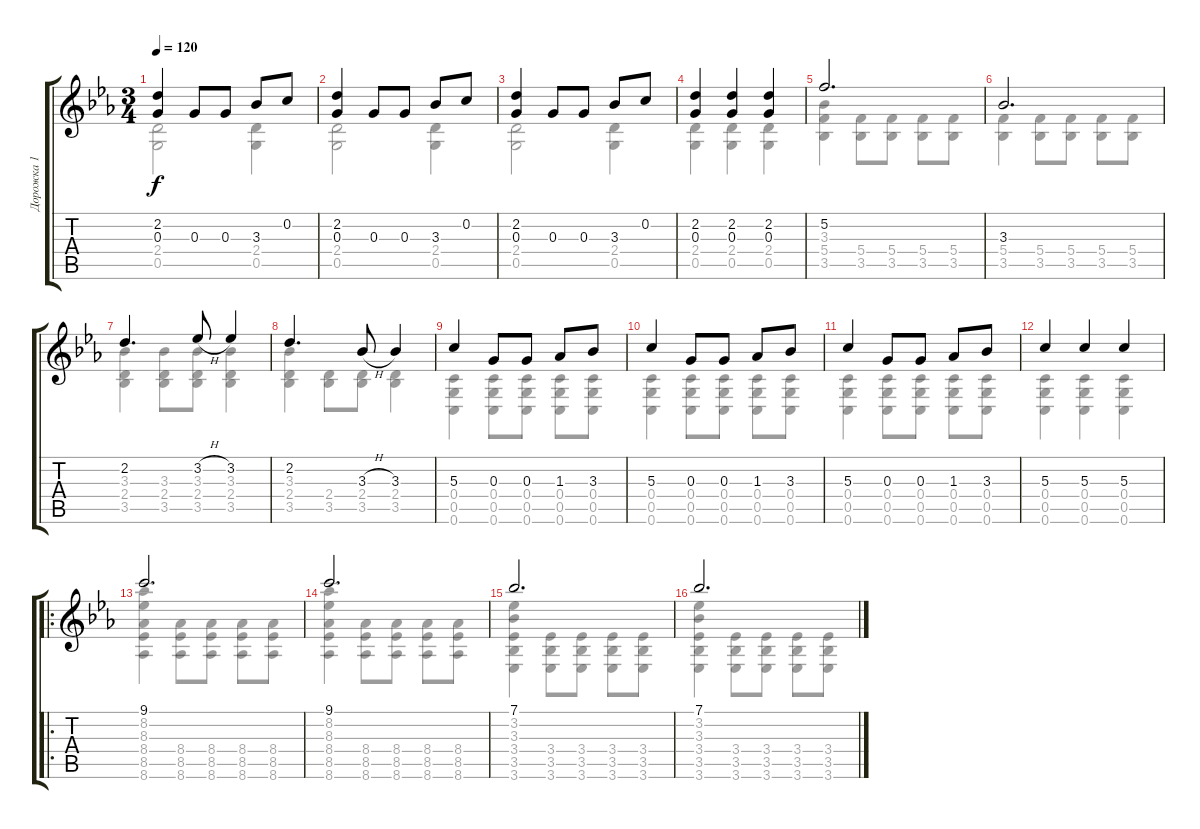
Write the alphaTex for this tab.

\track ("Дорожка 1" "Дорожка 1") {instrument acousticguitarsteel}
\staff {score tabs}
\tuning (Eb4 C4 G3 C3 G2 C2) {hide}
\voice
\ts (3 4)
\tempo 120
\clef g2
\ks cminor
(2.2 0.3).4{dy f} 0.3.8 0.3.8 3.3.8 0.2.8 |
(2.2 0.3).4 0.3.8 0.3.8 3.3.8 0.2.8 |
(2.2 0.3).4 0.3.8 0.3.8 3.3.8 0.2.8 |
(2.2 0.3).4 (2.2 0.3).4 (2.2 0.3).4 |
5.2.2{d} |
3.3.2{d} |
2.2.4{d} 3.2{h}.8 3.2.4 |
2.2.4{d} 3.3{h}.8 3.3.4 |
5.3.4 0.3.8 0.3.8 1.3.8 3.3.8 |
5.3.4 0.3.8 0.3.8 1.3.8 3.3.8 |
5.3.4 0.3.8 0.3.8 1.3.8 3.3.8 |
5.3.4 5.3.4 5.3.4 |
\ro
9.1.2{d} |
9.1.2{d} |
7.1.2{d} |
7.1.2{d}
\voice
\clef g2
\ottava regular
\simile none
\ks cminor
(2.4 0.5).2{dy f} (2.4 0.5).4 |
(2.4 0.5).2 (2.4 0.5).4 |
(2.4 0.5).2 (2.4 0.5).4 |
(2.4 0.5).4 (2.4 0.5).4 (2.4 0.5).4 |
(3.3 5.4 3.5).4 (5.4 3.5).8 (5.4 3.5).8 (5.4 3.5).8 (5.4 3.5).8 |
(5.4 3.5).4 (5.4 3.5).8 (5.4 3.5).8 (5.4 3.5).8 (5.4 3.5).8 |
(3.3 2.4 3.5).4 (3.3 2.4 3.5).8 (3.3 2.4 3.5).8 (3.3 2.4 3.5).4 |
(3.3 2.4 3.5).4 (2.4 3.5).8 (2.4 3.5).8 (2.4 3.5).4 |
(0.4 0.5 0.6).4 (0.4 0.5 0.6).8 (0.4 0.5 0.6).8 (0.4 0.5 0.6).8 (0.4 0.5 0.6).8 |
(0.4 0.5 0.6).4 (0.4 0.5 0.6).8 (0.4 0.5 0.6).8 (0.4 0.5 0.6).8 (0.4 0.5 0.6).8 |
(0.4 0.5 0.6).4 (0.4 0.5 0.6).8 (0.4 0.5 0.6).8 (0.4 0.5 0.6).8 (0.4 0.5 0.6).8 |
(0.4 0.5 0.6).4 (0.4 0.5 0.6).4 (0.4 0.5 0.6).4 |
(8.2 8.3 8.4 8.5 8.6).4 (8.4 8.5 8.6).8 (8.4 8.5 8.6).8 (8.4 8.5 8.6).8 (8.4 8.5 8.6).8 |
(8.2 8.3 8.4 8.5 8.6).4 (8.4 8.5 8.6).8 (8.4 8.5 8.6).8 (8.4 8.5 8.6).8 (8.4 8.5 8.6).8 |
(3.2 3.3 3.4 3.5 3.6).4 (3.4 3.5 3.6).8 (3.4 3.5 3.6).8 (3.4 3.5 3.6).8 (3.4 3.5 3.6).8 |
(3.2 3.3 3.4 3.5 3.6).4 (3.4 3.5 3.6).8 (3.4 3.5 3.6).8 (3.4 3.5 3.6).8 (3.4 3.5 3.6).8
